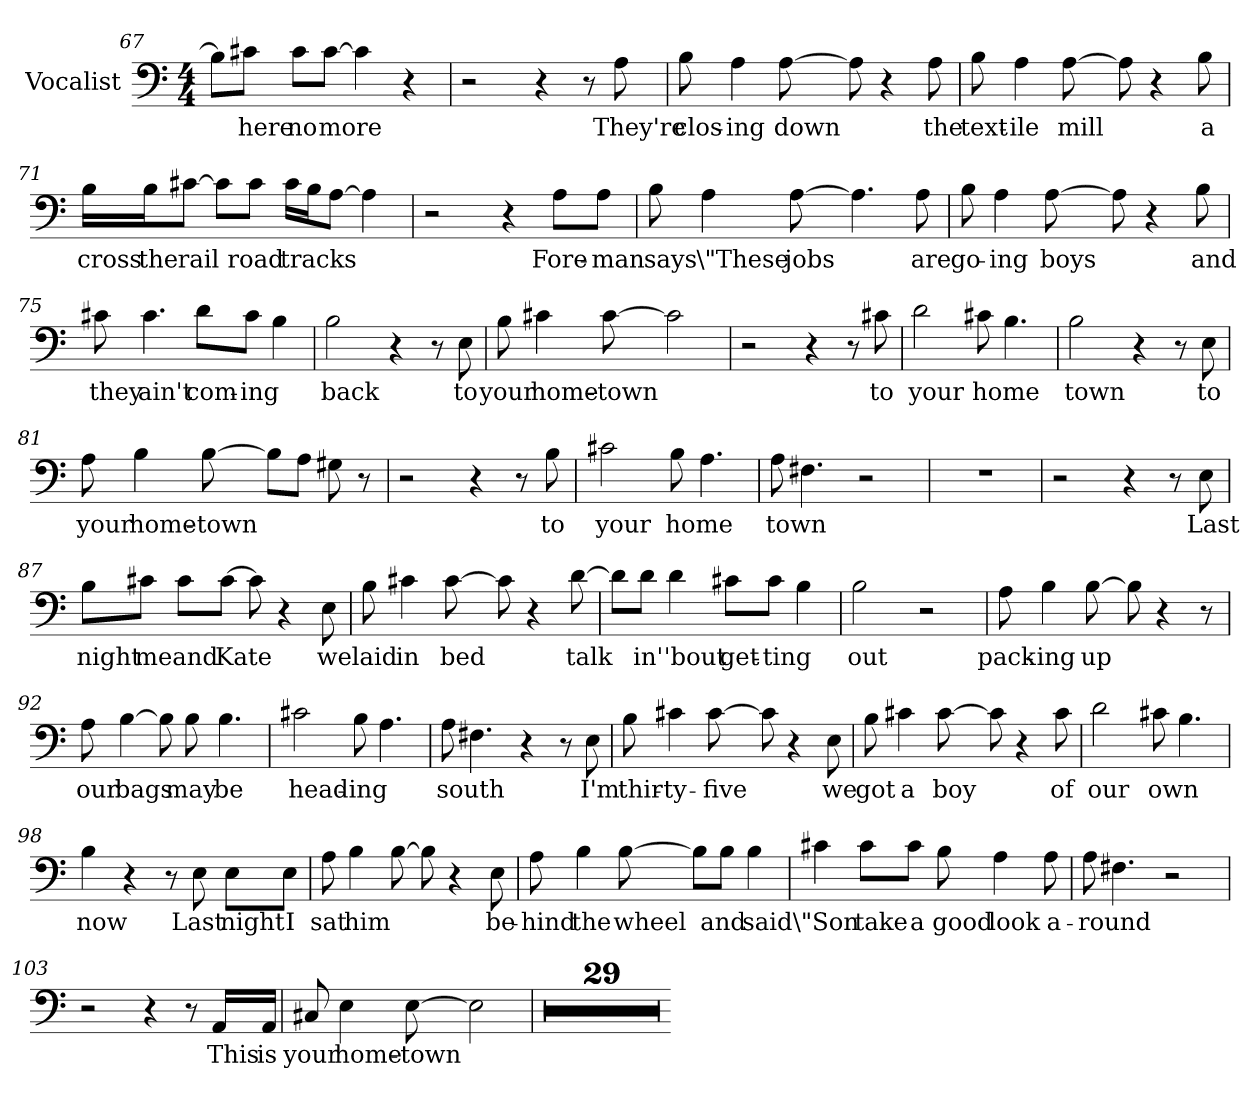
**kern	**text
*part1	*part1
*staff1	*staff1
*I"Vocalist	*
*clefF4	*
*M4/4	*
=67	=67
8B\L]	_
8c#X\J	here
8c#\L	no
[8c#\J	more
4c#]	_
4r	.
=68	=68
2r	.
4r	.
8r	.
8A	They're
=69	=69
8B	clos-
4A	-ing
[8A	down
8A]	_
4r	.
8A	the
=70	=70
8B	text-
4A	-ile
[8A	mill
8A]	_
4r	.
8B	a
=71	=71
16B\LL	cross
16B\J	the
[8c#X\J	rail-
8c#\L]	_
8c#\J	-road
16c#\LL	tracks
16B\J	_
[8A\J	_
4A]	_
=72	=72
2r	.
4r	.
8A\L	Fore-
8A\J	-man
=73	=73
8B	says
4A	\"These
[8A	jobs
4.A]	_
8A	are
=74	=74
8B	go-
4A	-ing
[8A	boys
8A]	_
4r	.
8B	and
=75	=75
8c#X	they
4.c#	ain't
8d\L	com-
8c#\J	-ing
4B	_
=76	=76
2B	back
4r	.
8r	.
8E	to
=77	=77
8B	your
4c#X	home-
[8c#	-town
2c#]	_
=78	=78
2r	.
4r	.
8r	.
8c#X	to
=79	=79
2d	your
8c#X	home-
4.B	_
=80	=80
2B	-town
4r	.
8r	.
8E	to
=81	=81
8A	your
4B	home-
[8B	-town
8B\L]	_
8A\J	_
8G#X	_
8r	.
=82	=82
2r	.
4r	.
8r	.
8B	to
=83	=83
2c#X	your
8B	home-
4.A	_
=84	=84
8A	-town
4.F#X	_
2r	.
=85	=85
1r	.
=86	=86
2r	.
4r	.
8r	.
8E	Last
=87	=87
8B\L	night
8c#X\J	me
8c#\L	and
[8c#\J	Kate
8c#]	_
4r	.
8E	we
=88	=88
8B	laid
4c#X	in
[8c#	bed
8c#]	_
4r	.
[8d	talk-
=89	=89
8d\L]	_
8d\J	-in'
4d	'bout
8c#X\L	get-
8c#\J	-ting
4B	_
=90	=90
2B	out
2r	.
=91	=91
8A	pack-
4B	-ing
[8B	up
8B]	_
4r	.
8r	.
=92	=92
8A	our
[4B	bags
8B]	_
8B	may
4.B	be
=93	=93
2c#X	head-
8B	-ing
4.A	_
=94	=94
8A	south
4.F#X	_
4r	.
8r	.
8E	I'm
=95	=95
8B	thir-
4c#X	-ty-
[8c#	-five
8c#]	_
4r	.
8E	we
=96	=96
8B	got
4c#X	a
[8c#	boy
8c#]	_
4r	.
8c#	of
=97	=97
2d	our
8c#X	own
4.B	_
=98	=98
4B	now
4r	.
8r	.
8E	Last
8E\L	night
8E\J	I
=99	=99
8A	sat
4B	him
[8B	_
8B]	_
4r	.
8E	be-
=100	=100
8A	-hind
4B	the
[8B	wheel
8B\L]	_
8B\J	and
4B	said
=101	=101
4c#X	\"Son
8c#\L	take
8c#\J	a
8B	good
4A	look
8A	a-
=102	=102
8A	-round
4.F#X	_
2r	.
=103	=103
2r	.
4r	.
8r	.
16AA/LL	This
16AA/JJ	is
=104	=104
8C#X	your
4E	home-
[8E	-town
2E]	_
=105	=105
1r	.
=106	=106
1r	.
=107	=107
1r	.
=108	=108
1r	.
=109	=109
1r	.
=110	=110
1r	.
=111	=111
1r	.
=112	=112
1r	.
=113	=113
1r	.
=114	=114
1r	.
=115	=115
1r	.
=116	=116
1r	.
=117	=117
1r	.
=118	=118
1r	.
=119	=119
1r	.
=120	=120
1r	.
=121	=121
1r	.
=122	=122
1r	.
=123	=123
1r	.
=124	=124
1r	.
=125	=125
1r	.
=126	=126
1r	.
=127	=127
1r	.
=128	=128
1r	.
=129	=129
1r	.
=130	=130
1r	.
=131	=131
1r	.
=132	=132
1r	.
=133	=133
1r	.
=-	=-
*-	*-
